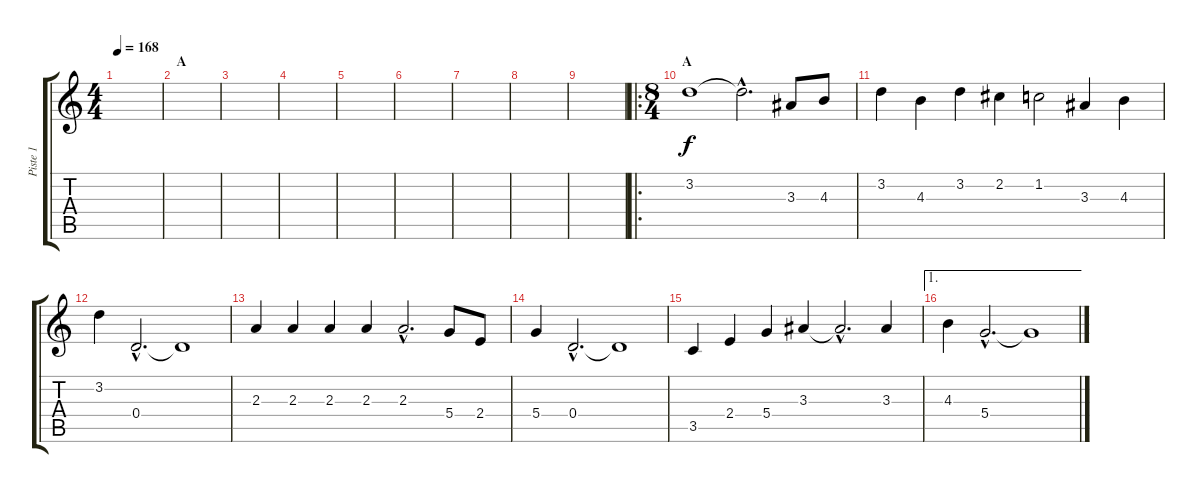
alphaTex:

\track ("Piste 1" "Piste 1") {instrument electricguitarjazz}
\staff {score tabs}
\tuning (E4 B3 G3 D3 A2 E2) {hide}
\ts (4 4)
\tempo 168
\clef g2
\ks c
|
\section ("" "A")
|
|
|
|
|
|
|
|
\ro
\ts (8 4)
\section ("" "A")
3.2.1 3.2{hac t}.2{d} 3.3.8 4.3.8 |
3.2.4 4.3.4 3.2.4 2.2.4 1.2.2 3.3.4 4.3.4 |
3.2.4 0.4{hac}.2{d} 0.4{t}.1 |
2.3.4 2.3.4 2.3.4 2.3.4 2.3{hac}.2{d} 5.4.8 2.4.8 |
5.4.4 0.4{hac}.2{d} 0.4{t}.1 |
3.5.4 2.4.4 5.4.4 3.3.4 3.3{hac t}.2{d} 3.3.4 |
\ae 1
4.3.4 5.4{hac}.2{d} 5.4{t}.1
